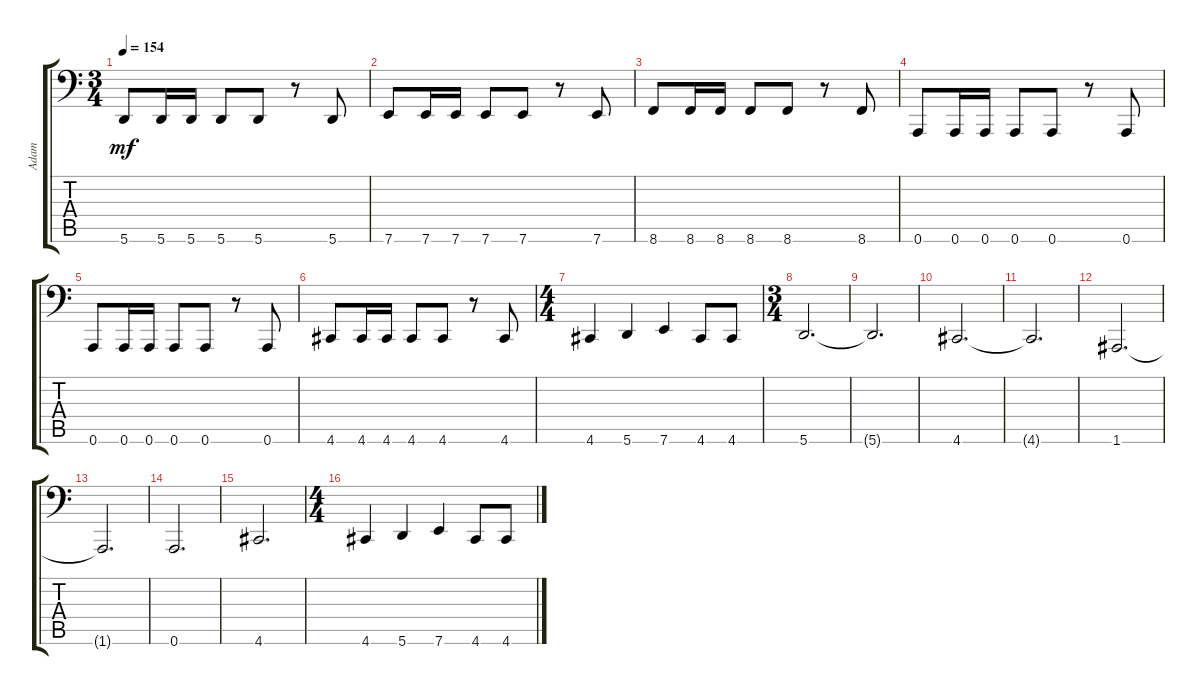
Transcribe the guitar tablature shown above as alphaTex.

\track ("Adam" "Adam") {instrument electricbassfinger}
\staff {score tabs}
\tuning (B2 G2 D2 A1 E1 A0) {hide}
\ts (3 4)
\tempo 154
\clef f4
\ks c
5.6.8{dy mf} 5.6.16 5.6.16 5.6.8 5.6.8 r.8 5.6.8 |
7.6.8 7.6.16 7.6.16 7.6.8 7.6.8 r.8 7.6.8 |
8.6.8 8.6.16 8.6.16 8.6.8 8.6.8 r.8 8.6.8 |
0.6.8 0.6.16 0.6.16 0.6.8 0.6.8 r.8 0.6.8 |
0.6.8 0.6.16 0.6.16 0.6.8 0.6.8 r.8 0.6.8 |
4.6.8 4.6.16 4.6.16 4.6.8 4.6.8 r.8 4.6.8 |
\ts (4 4)
4.6.4 5.6.4 7.6.4 4.6.8 4.6.8 |
\ts (3 4)
5.6.2{d} |
5.6{t}.2{d} |
4.6.2{d} |
4.6{t}.2{d} |
1.6.2{d} |
1.6{t}.2{d} |
0.6.2{d} |
4.6.2{d} |
\ts (4 4)
4.6.4 5.6.4 7.6.4 4.6.8 4.6.8
